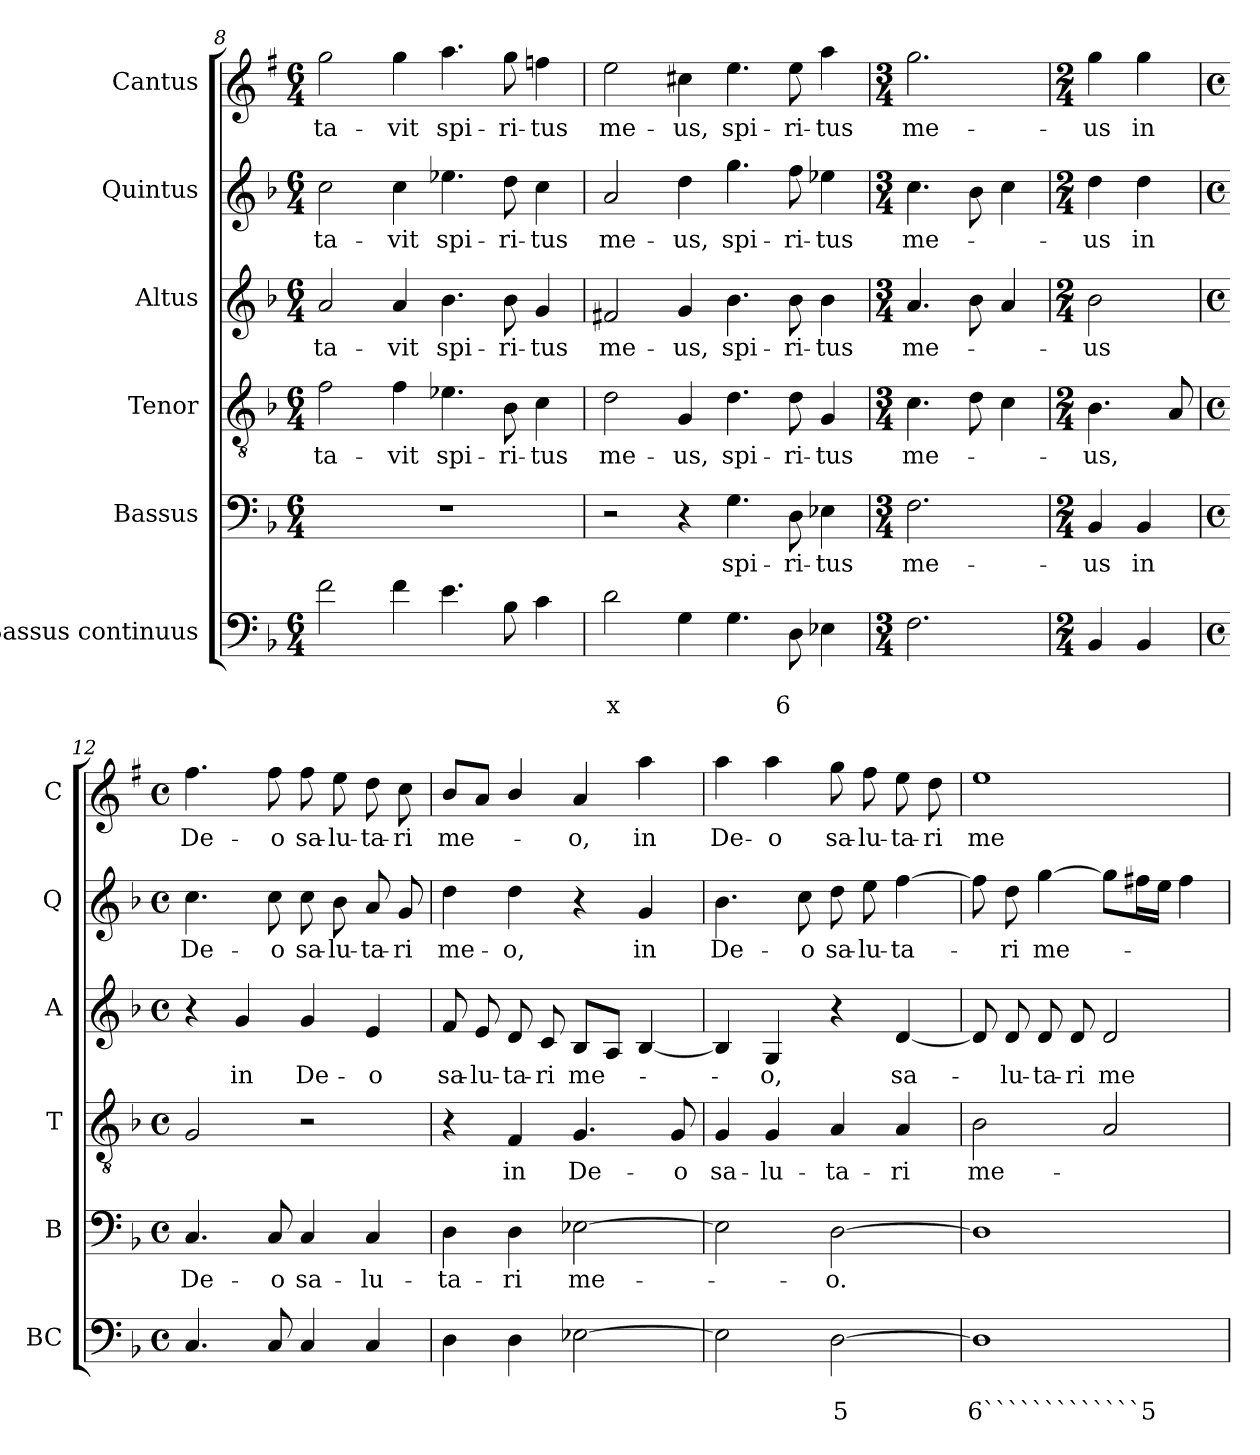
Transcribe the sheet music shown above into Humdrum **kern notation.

**kern	**text	**text	**kern	**text	**kern	**text	**kern	**text	**kern	**text	**kern	**text
*part6	*part6	*part6	*part5	*part5	*part4	*part4	*part3	*part3	*part2	*part2	*part1	*part1
*staff6	*staff6	*staff6	*staff5	*staff5	*staff4	*staff4	*staff3	*staff3	*staff2	*staff2	*staff1	*staff1
*I"Bassus continuus	*	*	*I"Bassus	*	*I"Tenor	*	*I"Altus	*	*I"Quintus	*	*I"Cantus	*
*I'BC	*	*	*I'B	*	*I'T	*	*I'A	*	*I'Q	*	*I'C	*
*clefF4	*	*	*clefF4	*	*clefGv2	*	*clefG2	*	*clefG2	*	*clefG2	*
*	*	*	*	*	*	*	*	*	*	*	*ITrd1c2	*
*k[b-]	*	*	*k[b-]	*	*k[b-]	*	*k[b-]	*	*k[b-]	*	*k[b-]	*
*F:	*	*	*F:	*	*F:	*	*F:	*	*F:	*	*F:	*
*M6/4	*	*	*M6/4	*	*M6/4	*	*M6/4	*	*M6/4	*	*M6/4	*
=8	=8	=8	=8	=8	=8	=8	=8	=8	=8	=8	=8	=8
!	!	!	!	!	!	!LO:LY:b	!	!LO:LY:b	!	!LO:LY:b	!	!LO:LY:b
2f\	.	.	1.r	.	2f\	-ta-	2a/	-ta-	2cc\	-ta-	2ff\	-ta-
!	!	!	!	!	!	!LO:LY:b	!	!LO:LY:b	!	!LO:LY:b	!	!LO:LY:b
4f\	.	.	.	.	4f\	-vit	4a/	-vit	4cc\	-vit	4ff\	-vit
!	!	!	!	!	!	!LO:LY:b	!	!LO:LY:b	!	!LO:LY:b	!	!LO:LY:b
4.e\	.	.	.	.	4.e-X\	spi-	4.b-\	spi-	4.ee-X\	spi-	4.gg\	spi-
!	!	!	!	!	!	!LO:LY:b	!	!LO:LY:b	!	!LO:LY:b	!	!LO:LY:b
8B-\	.	.	.	.	8B-\	-ri-	8b-\	-ri-	8dd\	-ri-	8ff\	-ri-
!	!	!	!	!	!	!LO:LY:b	!	!LO:LY:b	!	!LO:LY:b	!	!LO:LY:b
4c\	.	.	.	.	4c\	-tus	4g/	-tus	4cc\	-tus	4ee-X\	-tus
!!LO:PB:g=z
=9	=9	=9	=9	=9	=9	=9	=9	=9	=9	=9	=9	=9
!	!	!LO:LY:b	!	!	!	!LO:LY:b	!	!LO:LY:b	!	!LO:LY:b	!	!LO:LY:b
2d\	.	x	2r	.	2d\	me-	2f#X/	me-	2a/	me-	2dd\	me-
!	!	!	!	!	!	!LO:LY:b	!	!LO:LY:b	!	!LO:LY:b	!	!LO:LY:b
4G\	.	.	4r	.	4G/	-us,	4g/	-us,	4dd\	-us,	4bn\	-us,
!	!	!	!	!LO:LY:b	!	!LO:LY:b	!	!LO:LY:b	!	!LO:LY:b	!	!LO:LY:b
4.G\	.	.	4.G\	spi-	4.d\	spi-	4.b-\	spi-	4.gg\	spi-	4.dd\	spi-
!	!	!LO:LY:b	!	!LO:LY:b	!	!LO:LY:b	!	!LO:LY:b	!	!LO:LY:b	!	!LO:LY:b
8D\	.	6	8D\	-ri-	8d\	-ri-	8b-\	-ri-	8ff\	-ri-	8dd\	-ri-
!	!	!	!	!LO:LY:b	!	!LO:LY:b	!	!LO:LY:b	!	!LO:LY:b	!	!LO:LY:b
4E-X\	.	.	4E-X\	-tus	4G/	-tus	4b-\	-tus	4ee-X\	-tus	4gg\	-tus
=10	=10	=10	=10	=10	=10	=10	=10	=10	=10	=10	=10	=10
*M3/4	*	*	*M3/4	*	*M3/4	*	*M3/4	*	*M3/4	*	*M3/4	*
!	!	!	!	!LO:LY:b	!	!LO:LY:b	!	!LO:LY:b	!	!LO:LY:b	!	!LO:LY:b
2.F\	.	.	2.F\	me-	4.c\	me-	4.a/	me-	4.cc\	me-	2.ff\	me-
.	.	.	.	.	8d\	.	8b-\	.	8b-\	.	.	.
.	.	.	.	.	4c\	.	4a/	.	4cc\	.	.	.
=11	=11	=11	=11	=11	=11	=11	=11	=11	=11	=11	=11	=11
*M2/4	*	*	*M2/4	*	*M2/4	*	*M2/4	*	*M2/4	*	*M2/4	*
!	!	!	!	!LO:LY:b	!	!LO:LY:b	!	!LO:LY:b	!	!LO:LY:b	!	!LO:LY:b
4BB-/	.	.	4BB-/	-us	4.B-\	-us,	2b-\	-us	4dd\	-us	4ff\	-us
!	!	!	!	!LO:LY:b	!	!	!	!	!	!LO:LY:b	!	!LO:LY:b
4BB-/	.	.	4BB-/	in	.	.	.	.	4dd\	in	4ff\	in
.	.	.	.	.	8A/	.	.	.	.	.	.	.
=12	=12	=12	=12	=12	=12	=12	=12	=12	=12	=12	=12	=12
*M4/4	*	*	*M4/4	*	*M4/4	*	*M4/4	*	*M4/4	*	*M4/4	*
*met(c)	*	*	*met(c)	*	*met(c)	*	*met(c)	*	*met(c)	*	*met(c)	*
!	!	!	!	!LO:LY:b	!	!	!	!	!	!LO:LY:b	!	!LO:LY:b
4.C/	.	.	4.C/	De-	2G/	.	4r	.	4.cc\	De-	4.ee\	De-
!	!	!	!	!	!	!	!	!LO:LY:b	!	!	!	!
.	.	.	.	.	.	.	4g/	in	.	.	.	.
!	!	!	!	!LO:LY:b	!	!	!	!	!	!LO:LY:b	!	!LO:LY:b
8C/	.	.	8C/	-o	.	.	.	.	8cc\	-o	8ee\	-o
!	!	!	!	!LO:LY:b	!	!	!	!LO:LY:b	!	!LO:LY:b	!	!LO:LY:b
4C/	.	.	4C/	sa-	2r	.	4g/	De-	8cc\	sa-	8ee\	sa-
!	!	!	!	!	!	!	!	!	!	!LO:LY:b	!	!LO:LY:b
.	.	.	.	.	.	.	.	.	8b-\	-lu-	8dd\	-lu-
!	!	!	!	!LO:LY:b	!	!	!	!LO:LY:b	!	!LO:LY:b	!	!LO:LY:b
4C/	.	.	4C/	-lu-	.	.	4e/	-o	8a/	-ta-	8cc\	-ta-
!	!	!	!	!	!	!	!	!	!	!LO:LY:b	!	!LO:LY:b
.	.	.	.	.	.	.	.	.	8g/	-ri	8b-\	-ri
=13	=13	=13	=13	=13	=13	=13	=13	=13	=13	=13	=13	=13
!	!	!	!	!LO:LY:b	!	!	!	!LO:LY:b	!	!LO:LY:b	!	!LO:LY:b
4D\	.	.	4D\	-ta-	4r	.	8f/	sa-	4dd\	me-	8a/L	me-
!	!	!	!	!	!	!	!	!LO:LY:b	!	!	!	!
.	.	.	.	.	.	.	8e/	-lu-	.	.	8g/J	.
!	!	!	!	!LO:LY:b	!	!LO:LY:b	!	!LO:LY:b	!	!LO:LY:b	!	!
4D\	.	.	4D\	-ri	4F/	in	8d/	-ta-	4dd\	-o,	4a/	.
!	!	!	!	!	!	!	!	!LO:LY:b	!	!	!	!
.	.	.	.	.	.	.	8c/	-ri	.	.	.	.
!	!	!	!	!LO:LY:b	!	!LO:LY:b	!	!LO:LY:b	!	!	!	!LO:LY:b
[2E-X\	.	.	[2E-X\	me-	4.G/	De-	8B-/L	me-	4r	.	4g/	-o,
.	.	.	.	.	.	.	8A/J	.	.	.	.	.
!	!	!	!	!	!	!	!	!	!	!LO:LY:b	!	!LO:LY:b
.	.	.	.	.	.	.	[4B-/	.	4g/	in	4gg\	in
!	!	!	!	!	!	!LO:LY:b	!	!	!	!	!	!
.	.	.	.	.	8G/	-o	.	.	.	.	.	.
!!LO:LB:g=z
=14	=14	=14	=14	=14	=14	=14	=14	=14	=14	=14	=14	=14
!	!	!	!	!	!	!LO:LY:b	!	!	!	!LO:LY:b	!	!LO:LY:b
2E-\]	.	.	2E-\]	.	4G/	sa-	4B-/]	.	4.b-\	De-	4gg\	De-
!	!	!	!	!	!	!LO:LY:b	!	!LO:LY:b	!	!	!	!LO:LY:b
.	.	.	.	.	4G/	-lu-	4G/	-o,	.	.	4gg\	-o
!	!	!	!	!	!	!	!	!	!	!LO:LY:b	!	!
.	.	.	.	.	.	.	.	.	8cc\	-o	.	.
!	!	!LO:LY:b	!	!LO:LY:b	!	!LO:LY:b	!	!	!	!LO:LY:b	!	!LO:LY:b
[2D\	.	5	[2D\	-o.	4A/	-ta-	4r	.	8dd\	sa-	8ff\	sa-
!	!	!	!	!	!	!	!	!	!	!LO:LY:b	!	!LO:LY:b
.	.	.	.	.	.	.	.	.	8ee\	-lu-	8ee\	-lu-
!	!	!	!	!	!	!LO:LY:b	!	!LO:LY:b	!	!LO:LY:b	!	!LO:LY:b
.	.	.	.	.	4A/	-ri	[4d/	sa-	[4ff\	-ta-	8dd\	-ta-
!	!	!	!	!	!	!	!	!	!	!	!	!LO:LY:b
.	.	.	.	.	.	.	.	.	.	.	8cc\	-ri
=15	=15	=15	=15	=15	=15	=15	=15	=15	=15	=15	=15	=15
!	!	!LO:LY:b	!	!	!	!LO:LY:b	!	!	!	!	!	!LO:LY:b
1D]	.	6`````````````5	1D]	.	2B-\	me-	8d/]	.	8ff\]	.	1dd	me-
!	!	!	!	!	!	!	!	!LO:LY:b	!	!LO:LY:b	!	!
.	.	.	.	.	.	.	8d/	-lu-	8dd\	-ri	.	.
!	!	!	!	!	!	!	!	!LO:LY:b	!	!LO:LY:b	!	!
.	.	.	.	.	.	.	8d/	-ta-	[4gg\	me-	.	.
!	!	!	!	!	!	!	!	!LO:LY:b	!	!	!	!
.	.	.	.	.	.	.	8d/	-ri	.	.	.	.
!	!	!	!	!	!	!	!	!LO:LY:b	!	!	!	!
.	.	.	.	.	2A/	.	2d/	me-	8gg\L]	.	.	.
.	.	.	.	.	.	.	.	.	16ff#X\L	.	.	.
.	.	.	.	.	.	.	.	.	16ee\JJ	.	.	.
.	.	.	.	.	.	.	.	.	4ff#\	.	.	.
=	=	=	=	=	=	=	=	=	=	=	=	=
*-	*-	*-	*-	*-	*-	*-	*-	*-	*-	*-	*-	*-
